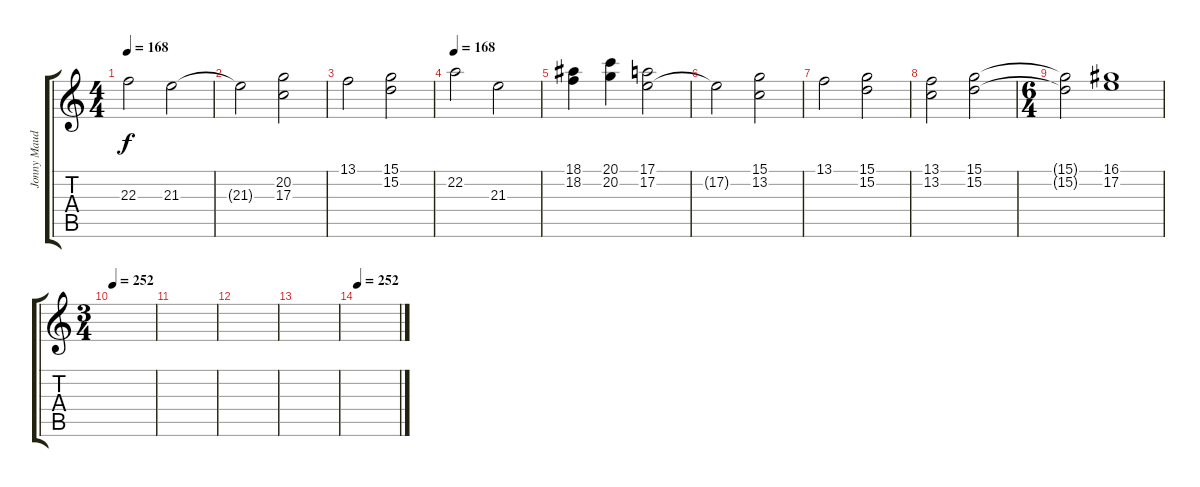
\track ("Jonny Maudling (Strings)" "Jonny Maud") {instrument stringensemble1}
\staff {score tabs}
\tuning (E4 B3 G3 D3 A2 E2) {hide}
\ts (4 4)
\tempo 168
\clef g2
\ks c
22.3.2{dy f} 21.3.2 |
21.3{t}.2 (20.2 17.3).2 |
13.1.2 (15.1 15.2).2 |
\tempo 168
22.2.2 21.3.2 |
(18.1 18.2).4 (20.1 20.2).4 (17.1 17.2).2 |
17.2{t}.2 (15.1 13.2).2 |
13.1.2 (15.1 15.2).2 |
(13.1 13.2).2 (15.1 15.2).2 |
\ts (6 4)
(15.1{t} 15.2{t}).2 (16.1 17.2).1 |
\ts (3 4)
\tempo 252
|
|
|
|
\tempo 252
